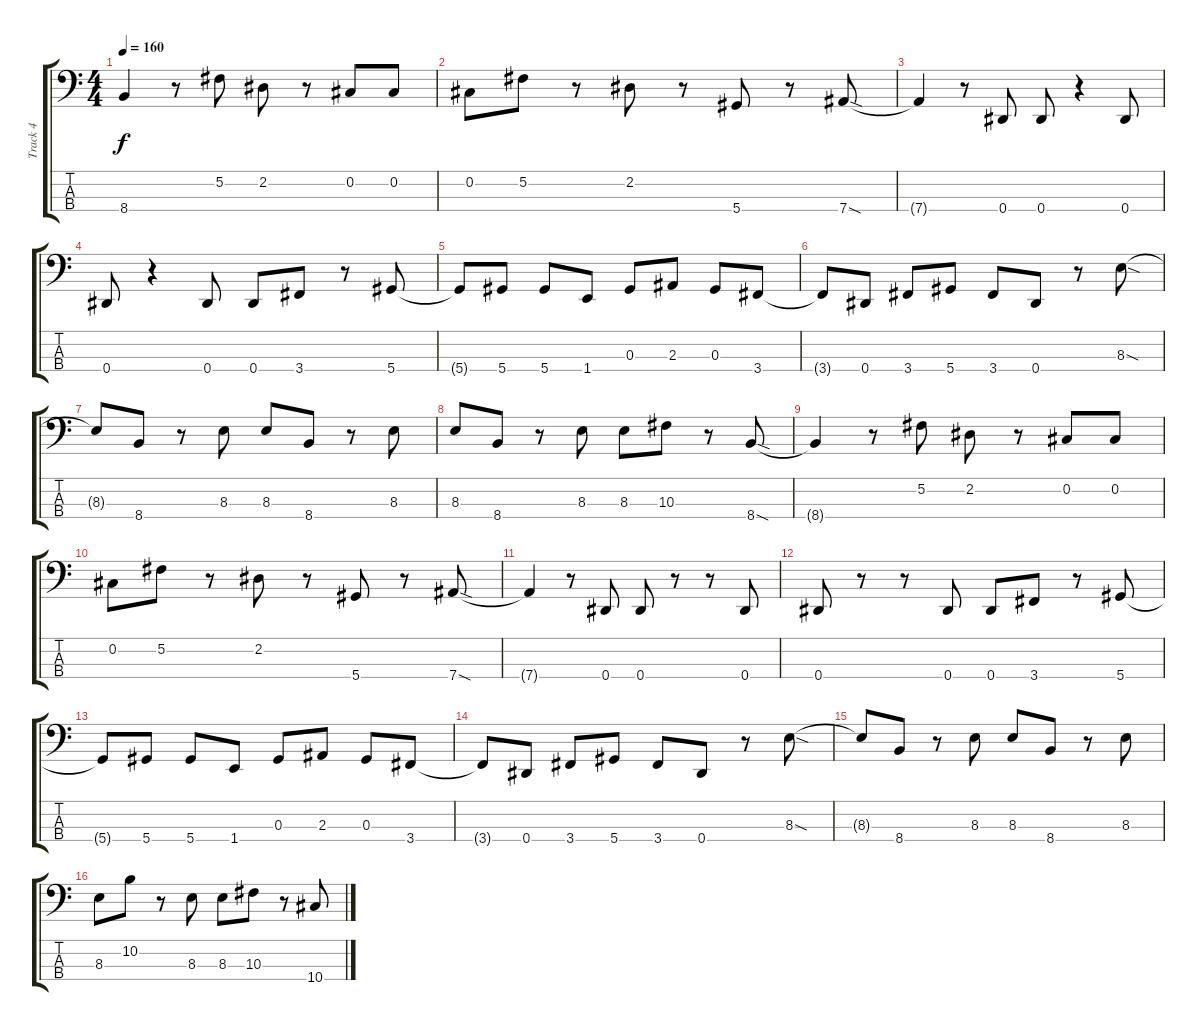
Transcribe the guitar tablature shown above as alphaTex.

\track ("Track 4" "Track 4") {instrument electricbasspick}
\staff {score tabs}
\tuning (Gb2 Db2 Ab1 Eb1) {hide}
\ts (4 4)
\tempo 160
\clef f4
\ks c
8.4{t}.4{dy f} r.8 5.2.8 2.2.8 r.8 0.2.8 0.2.8 |
0.2.8 5.2.8 r.8 2.2.8 r.8 5.4.8 r.8 7.4{sod}.8 |
7.4{t}.4 r.8 0.4.8 0.4.8 r.4 0.4.8 |
0.4.8 r.4 0.4.8 0.4.8 3.4.8 r.8 5.4.8 |
5.4{t}.8 5.4.8 5.4.8 1.4.8 0.3.8 2.3.8 0.3.8 3.4.8 |
3.4{t}.8 0.4.8 3.4.8 5.4.8 3.4.8 0.4.8 r.8 8.3{sod}.8 |
8.3{t}.8 8.4.8 r.8 8.3.8 8.3.8 8.4.8 r.8 8.3.8 |
8.3.8 8.4.8 r.8 8.3.8 8.3.8 10.3.8 r.8 8.4{sod}.8 |
8.4{t}.4 r.8 5.2.8 2.2.8 r.8 0.2.8 0.2.8 |
0.2.8 5.2.8 r.8 2.2.8 r.8 5.4.8 r.8 7.4{sod}.8 |
7.4{t}.4 r.8 0.4.8 0.4.8 r.8 r.8 0.4.8 |
0.4.8 r.8 r.8 0.4.8 0.4.8 3.4.8 r.8 5.4.8 |
5.4{t}.8 5.4.8 5.4.8 1.4.8 0.3.8 2.3.8 0.3.8 3.4.8 |
3.4{t}.8 0.4.8 3.4.8 5.4.8 3.4.8 0.4.8 r.8 8.3{sod}.8 |
8.3{t}.8 8.4.8 r.8 8.3.8 8.3.8 8.4.8 r.8 8.3.8 |
8.3.8 10.2.8 r.8 8.3.8 8.3.8 10.3.8 r.8 10.4.8
